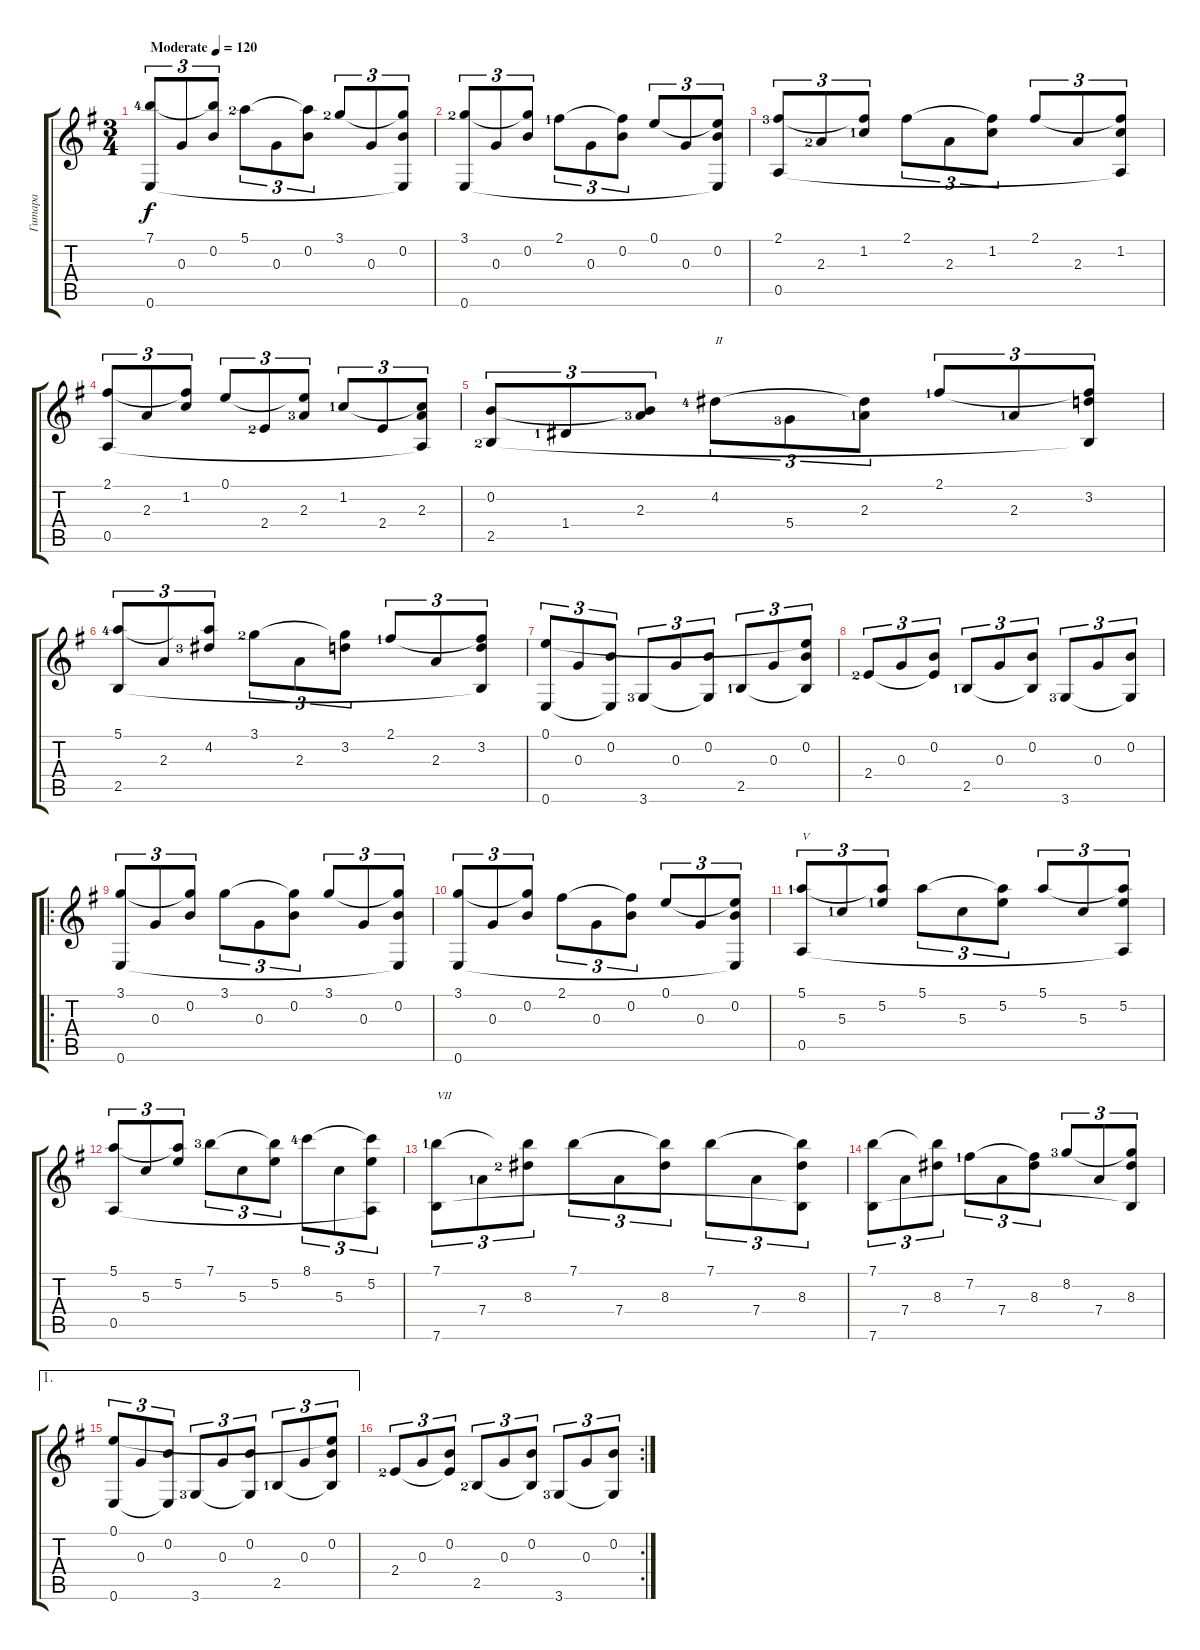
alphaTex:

\track ("Гитара" "Гитара") {instrument acousticguitarsteel}
\staff {score tabs}
\tuning (E4 B3 G3 D3 A2 E2) {hide}
\ts (3 4)
\tempo (120 "Moderate")
\clef g2
\ks g
(7.1{lf 5} 0.6).8{tu (3 2) dy f instrument acousticguitarsteel} 0.3.8{tu (3 2) beam merge} (7.1{t} 0.2).8{tu (3 2)} 5.1{lf 3}.8{tu (3 2) beam merge} 0.3.8{tu (3 2)} (5.1{t} 0.2).8{tu (3 2)} 3.1{lf 3}.8{tu (3 2)} 0.3.8{tu (3 2)} (3.1{t} 0.2 0.6{t}).8{tu (3 2)} |
(3.1{lf 3} 0.6).8{tu (3 2)} 0.3.8{tu (3 2)} (3.1{t} 0.2).8{tu (3 2)} 2.1{lf 2}.8{tu (3 2)} 0.3.8{tu (3 2)} (2.1{t} 0.2).8{tu (3 2)} 0.1.8{tu (3 2)} 0.3.8{tu (3 2)} (0.1{t} 0.2 0.6{t}).8{tu (3 2)} |
(2.1{lf 4} 0.5).8{tu (3 2)} 2.3{lf 3}.8{tu (3 2)} (2.1{t} 1.2{lf 2}).8{tu (3 2)} 2.1.8{tu (3 2)} 2.3.8{tu (3 2)} (2.1{t} 1.2).8{tu (3 2)} 2.1.8{tu (3 2)} 2.3.8{tu (3 2)} (2.1{t} 1.2 0.5{t}).8{tu (3 2)} |
(2.1 0.5).8{tu (3 2)} 2.3.8{tu (3 2)} (2.1{t} 1.2).8{tu (3 2)} 0.1.8{tu (3 2)} 2.4{lf 3}.8{tu (3 2)} (0.1{t} 2.3{lf 4}).8{tu (3 2)} 1.2{lf 2}.8{tu (3 2)} 2.4.8{tu (3 2)} (1.2{t} 2.3 0.5{t}).8{tu (3 2)} |
(0.2 2.5{lf 3}).8{tu (3 2)} 1.4{lf 2}.8{tu (3 2)} (0.2{t} 2.3{lf 4}).8{tu (3 2)} 4.2{lf 5}.8{tu (3 2) txt "II"} 5.4{lf 4}.8{tu (3 2)} (4.2{t} 2.3{lf 2}).8{tu (3 2)} 2.1{lf 2}.8{tu (3 2)} 2.3{lf 2}.8{tu (3 2)} (2.1{t} 3.2 2.5{t}).8{tu (3 2)} |
(5.1{lf 5} 2.5).8{tu (3 2)} 2.3.8{tu (3 2)} (5.1{t} 4.2{lf 4}).8{tu (3 2)} 3.1{lf 3}.8{tu (3 2)} 2.3.8{tu (3 2)} (3.1{t} 3.2).8{tu (3 2)} 2.1{lf 2}.8{tu (3 2)} 2.3.8{tu (3 2)} (2.1{t} 3.2 2.5{t}).8{tu (3 2)} |
(0.1 0.6).8{tu (3 2)} 0.3.8{tu (3 2)} (0.2 0.6{t}).8{tu (3 2)} 3.6{lf 4}.8{tu (3 2)} 0.3.8{tu (3 2)} (0.2 3.6{t}).8{tu (3 2)} 2.5{lf 2}.8{tu (3 2)} 0.3.8{tu (3 2)} (0.1{t} 0.2 2.5{t}).8{tu (3 2)} |
2.4{lf 3}.8{tu (3 2)} 0.3.8{tu (3 2)} (0.2 2.4{t}).8{tu (3 2)} 2.5{lf 2}.8{tu (3 2)} 0.3.8{tu (3 2)} (0.2 2.5{t}).8{tu (3 2)} 3.6{lf 4}.8{tu (3 2)} 0.3.8{tu (3 2)} (0.2 3.6{t}).8{tu (3 2)} |
\ro
(3.1 0.6).8{tu (3 2)} 0.3.8{tu (3 2)} (3.1{t} 0.2).8{tu (3 2)} 3.1.8{tu (3 2)} 0.3.8{tu (3 2)} (3.1{t} 0.2).8{tu (3 2)} 3.1.8{tu (3 2)} 0.3.8{tu (3 2)} (3.1{t} 0.2 0.6{t}).8{tu (3 2)} |
(3.1 0.6).8{tu (3 2)} 0.3.8{tu (3 2)} (3.1{t} 0.2).8{tu (3 2)} 2.1.8{tu (3 2)} 0.3.8{tu (3 2)} (2.1{t} 0.2).8{tu (3 2)} 0.1.8{tu (3 2)} 0.3.8{tu (3 2)} (0.1{t} 0.2 0.6{t}).8{tu (3 2)} |
(5.1{lf 2} 0.5).8{tu (3 2) txt "V"} 5.3{lf 2}.8{tu (3 2)} (5.1{t} 5.2{lf 2}).8{tu (3 2)} 5.1.8{tu (3 2)} 5.3.8{tu (3 2)} (5.1{t} 5.2).8{tu (3 2)} 5.1.8{tu (3 2)} 5.3.8{tu (3 2)} (5.1{t} 5.2 0.5{t}).8{tu (3 2)} |
(5.1 0.5).8{tu (3 2)} 5.3.8{tu (3 2)} (5.1{t} 5.2).8{tu (3 2)} 7.1{lf 4}.8{tu (3 2)} 5.3.8{tu (3 2)} (7.1{t} 5.2).8{tu (3 2)} 8.1{lf 5}.8{tu (3 2)} 5.3.8{tu (3 2)} (8.1{t} 5.2 0.5{t}).8{tu (3 2)} |
(7.1{lf 2} 7.6).8{tu (3 2) txt "VII"} 7.4{lf 2}.8{tu (3 2)} (7.1{t} 8.3{lf 3}).8{tu (3 2)} 7.1.8{tu (3 2)} 7.4.8{tu (3 2)} (7.1{t} 8.3).8{tu (3 2)} 7.1.8{tu (3 2)} 7.4.8{tu (3 2)} (7.1{t} 8.3 7.6{t}).8{tu (3 2)} |
(7.1 7.6).8{tu (3 2)} 7.4.8{tu (3 2)} (7.1{t} 8.3).8{tu (3 2)} 7.2{lf 2}.8{tu (3 2)} 7.4.8{tu (3 2)} (7.2{t} 8.3).8{tu (3 2)} 8.2{lf 4}.8{tu (3 2)} 7.4.8{tu (3 2)} (8.2{t} 8.3 7.6{t}).8{tu (3 2)} |
\ae 1
(0.1 0.6).8{tu (3 2)} 0.3.8{tu (3 2)} (0.2 0.6{t}).8{tu (3 2)} 3.6{lf 4}.8{tu (3 2)} 0.3.8{tu (3 2)} (0.2 3.6{t}).8{tu (3 2)} 2.5{lf 2}.8{tu (3 2)} 0.3.8{tu (3 2)} (0.1{t} 0.2 2.5{t}).8{tu (3 2)} |
\rc 2
2.4{lf 3}.8{tu (3 2)} 0.3.8{tu (3 2)} (0.2 2.4{t}).8{tu (3 2)} 2.5{lf 3}.8{tu (3 2)} 0.3.8{tu (3 2)} (0.2 2.5{t}).8{tu (3 2)} 3.6{lf 4}.8{tu (3 2)} 0.3.8{tu (3 2)} (0.2 3.6{t}).8{tu (3 2)}
